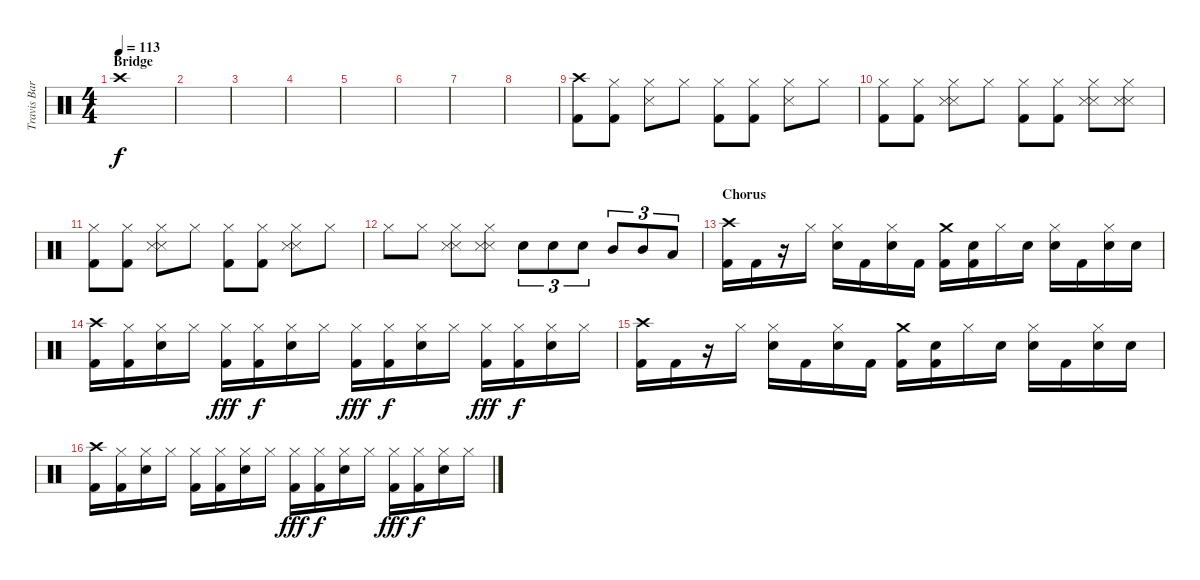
\track ("Travis Barker (Drums)" "Travis Bar") {instrument percussion}
\staff {score}
\articulation defaults
\ts (4 4)
\section ("" "Bridge")
\tempo 113
\clef neutral
\ks c "Crash high (hit)".1{dy f}
|
|
|
|
|
|
|
|
("Crash high (hit)" "Kick (hit) 2").8 ("Hi-Hat (closed)" "Kick (hit) 2").8 ("Hi-Hat (closed)" "Snare (side stick) 3").8 "Hi-Hat (closed)".8 ("Hi-Hat (closed)" "Kick (hit) 2").8 ("Hi-Hat (closed)" "Kick (hit) 2").8 ("Hi-Hat (closed)" "Snare (side stick) 3").8 "Hi-Hat (closed)".8 |
("Hi-Hat (closed)" "Kick (hit) 2").8 ("Hi-Hat (closed)" "Kick (hit) 2").8 ("Hi-Hat (closed)" "Snare (side stick) 3" "Snare (side stick) 3").8 "Hi-Hat (closed)".8 ("Hi-Hat (closed)" "Kick (hit) 2").8 ("Hi-Hat (closed)" "Kick (hit) 2").8 ("Hi-Hat (closed)" "Snare (side stick) 3" "Snare (side stick) 3").8 ("Hi-Hat (closed)" "Snare (side stick) 3" "Snare (side stick) 3").8 |
("Hi-Hat (closed)" "Kick (hit) 2").8 ("Hi-Hat (closed)" "Kick (hit) 2").8 ("Hi-Hat (closed)" "Snare (side stick) 3" "Snare (side stick) 3").8 "Hi-Hat (closed)".8 ("Hi-Hat (closed)" "Kick (hit) 2").8 ("Hi-Hat (closed)" "Kick (hit) 2").8 ("Hi-Hat (closed)" "Snare (side stick) 3" "Snare (side stick) 3").8 "Hi-Hat (closed)".8 |
"Hi-Hat (closed)".8 "Hi-Hat (closed)".8 ("Hi-Hat (closed)" "Snare (side stick) 3" "Snare (side stick) 3").8 ("Hi-Hat (closed)" "Snare (side stick) 3" "Snare (side stick) 3").8 "Electric Snare (hit)".8{tu (3 2)} "Electric Snare (hit)".8{tu (3 2)} "Electric Snare (hit)".8{tu (3 2)} "Mid Tom (hit)".8{tu (3 2)} "Mid Tom (hit)".8{tu (3 2)} "Low Tom (hit)".8{tu (3 2)} |
\section ("" "Chorus")
("Crash high (hit)" "Kick (hit) 2").16 "Kick (hit) 2".16 r.16 "Hi-Hat (closed)".16 ("Hi-Hat (closed)" "Electric Snare (hit)").16 "Kick (hit) 2".16 ("Hi-Hat (closed)" "Electric Snare (hit)").16 "Kick (hit) 2".16 ("Crash medium (hit)" "Kick (hit) 2").16 ("Electric Snare (hit)" "Kick (hit) 2").16 "Hi-Hat (closed)".16 "Electric Snare (hit)".16 ("Hi-Hat (closed)" "Electric Snare (hit)").16 "Kick (hit) 2".16 ("Hi-Hat (closed)" "Electric Snare (hit)").16 "Electric Snare (hit)".16 |
("Crash high (hit)" "Kick (hit) 2").16 ("Hi-Hat (closed)" "Kick (hit) 2").16 ("Hi-Hat (closed)" "Electric Snare (hit)").16 "Hi-Hat (closed)".16 ("Hi-Hat (closed)" "Kick (hit) 2").16{dy fff} ("Hi-Hat (closed)" "Kick (hit) 2").16{dy f} ("Hi-Hat (closed)" "Electric Snare (hit)").16 "Hi-Hat (closed)".16 ("Hi-Hat (closed)" "Kick (hit) 2").16{dy fff} ("Hi-Hat (closed)" "Kick (hit) 2").16{dy f} ("Hi-Hat (closed)" "Electric Snare (hit)").16 "Hi-Hat (closed)".16 ("Hi-Hat (closed)" "Kick (hit) 2").16{dy fff} ("Hi-Hat (closed)" "Kick (hit) 2").16{dy f} ("Hi-Hat (closed)" "Electric Snare (hit)").16 "Hi-Hat (closed)".16 |
("Crash high (hit)" "Kick (hit) 2").16 "Kick (hit) 2".16 r.16 "Hi-Hat (closed)".16 ("Hi-Hat (closed)" "Electric Snare (hit)").16 "Kick (hit) 2".16 ("Hi-Hat (closed)" "Electric Snare (hit)").16 "Kick (hit) 2".16 ("Crash medium (hit)" "Kick (hit) 2").16 ("Electric Snare (hit)" "Kick (hit) 2").16 "Hi-Hat (closed)".16 "Electric Snare (hit)".16 ("Hi-Hat (closed)" "Electric Snare (hit)").16 "Kick (hit) 2".16 ("Hi-Hat (closed)" "Electric Snare (hit)").16 "Electric Snare (hit)".16 |
("Crash high (hit)" "Kick (hit) 2").16 ("Hi-Hat (closed)" "Kick (hit) 2").16 ("Hi-Hat (closed)" "Electric Snare (hit)").16 "Hi-Hat (closed)".16 ("Hi-Hat (closed)" "Kick (hit) 2").16 ("Hi-Hat (closed)" "Kick (hit) 2").16 ("Hi-Hat (closed)" "Electric Snare (hit)").16 "Hi-Hat (closed)".16 ("Hi-Hat (closed)" "Kick (hit) 2").16{dy fff} ("Hi-Hat (closed)" "Kick (hit) 2").16{dy f} ("Hi-Hat (closed)" "Electric Snare (hit)").16 "Hi-Hat (closed)".16 ("Hi-Hat (closed)" "Kick (hit) 2").16{dy fff} ("Hi-Hat (closed)" "Kick (hit) 2").16{dy f} ("Hi-Hat (closed)" "Electric Snare (hit)").16 "Hi-Hat (closed)".16
